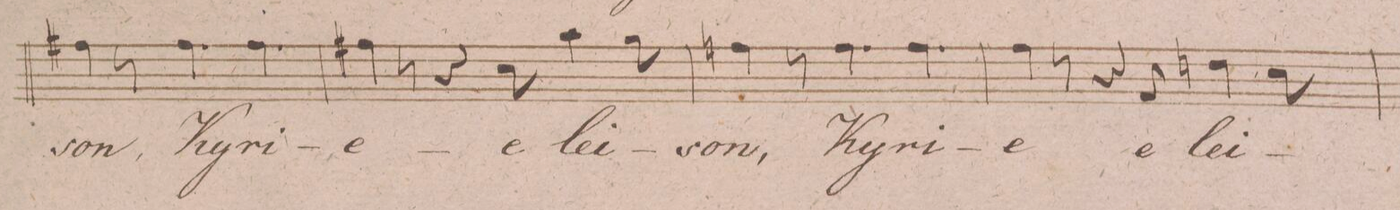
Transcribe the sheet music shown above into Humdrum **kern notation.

**kern	**dynam	**text
*I"Baſso.	*	*
*clefF4	*	*
*k[f#]	*	*
*M9/8	*	*
4A#X\	.	-son,
8r	.	.
4.A#\	.	Ky-
4.A#\	.	-ri-
=75	=75	=75
4A#X\	.	-e
8r	.	.
4r	.	.
8E\	.	e-
4c\	.	-lei-
8B\	.	.
=76	=76	=76
4An\	.	-son,
8r	.	.
4.A\	.	Ky-
4.A\	.	-ri-
=77	=77	=77
4A\	.	-e
8r	.	.
4r	.	.
8AA/	.	e-
4Fn\	.	-lei-
8E\	.	.
=78	=78	=78
*-	*-	*-
